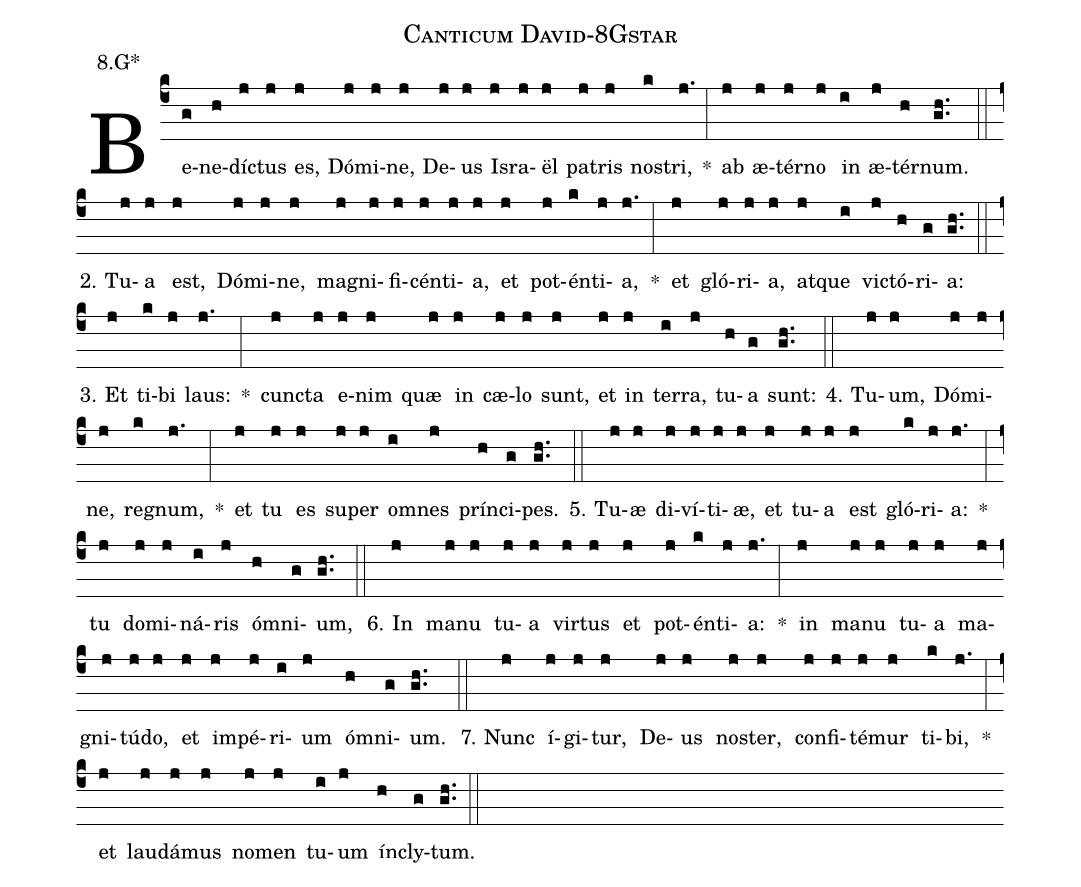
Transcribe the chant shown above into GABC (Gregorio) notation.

name: Canticum David-8Gstar;
annotation: 8.G*;
%%
(c4)Be(g)ne(h)díc(j)tus(j) es,(j) Dó(j)mi(j)ne,(j) De(j)us(j) Is(j)ra(j)ël(j) pa(j)tris(j) nos(k)tri,(j.) *(:) ab(j) æ(j)tér(j)no(j) in(i) æ(j)tér(h)num.(gh..) (::)
2. Tu(j)a(j) est,(j) Dó(j)mi(j)ne,(j) ma(j)gni(j)fi(j)cén(j)ti(j)a,(j) et(j) pot(j)én(k)ti(j)a,(j.) *(:) et(j) gló(j)ri(j)a,(j) at(j)que(i) vic(j)tó(h)ri(g)a:(gh..) (::)
3. Et(j) ti(k)bi(j) laus:(j.) *(:) cunc(j)ta(j) e(j)nim(j) quæ(j) in(j) cæ(j)lo(j) sunt,(j) et(j) in(j) ter(i)ra,(j) tu(h)a(g) sunt:(gh..) (::)
4. Tu(j)um,(j) Dó(j)mi(j)ne,(j) re(k)gnum,(j.) *(:) et(j) tu(j) es(j) su(j)per(j) om(i)nes(j) prín(h)ci(g)pes.(gh..) (::)
5. Tu(j)æ(j) di(j)ví(j)ti(j)æ,(j) et(j) tu(j)a(j) est(j) gló(k)ri(j)a:(j.) *(:) tu(j) do(j)mi(j)ná(i)ris(j) óm(h)ni(g)um,(gh..) (::)
6. In(j) ma(j)nu(j) tu(j)a(j) vir(j)tus(j) et(j) pot(j)én(k)ti(j)a:(j.) *(:) in(j) ma(j)nu(j) tu(j)a(j) ma(j)gni(j)tú(j)do,(j) et(j) im(j)pé(j)ri(i)um(j) óm(h)ni(g)um.(gh..) (::)
7. Nunc(j) í(j)gi(j)tur,(j) De(j)us(j) nos(j)ter,(j) con(j)fi(j)té(j)mur(j) ti(k)bi,(j.) *(:) et(j) lau(j)dá(j)mus(j) no(j)men(j) tu(i)um(j) ín(h)cly(g)tum.(gh..) (::)
